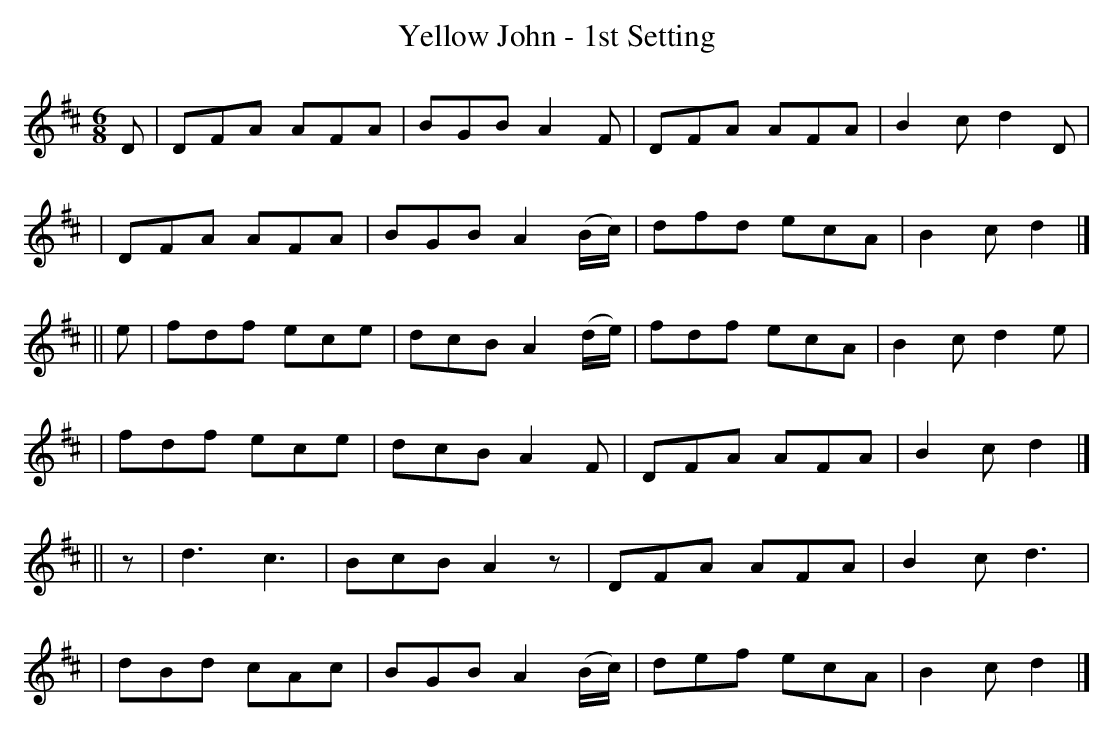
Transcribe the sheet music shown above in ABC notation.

X:1
T: Yellow John - 1st Setting
M: 6/8
L: 1/8
K: D
D \
| DFA AFA | BGB A2   F   | DFA AFA | B2c d2D |
| DFA AFA | BGB A2(B/c/) | dfd ecA | B2c d2  |]
|| e \
| fdf ece | dcB A2(d/e/) | fdf ecA | B2c d2e |
| fdf ece | dcB A2   F   | DFA AFA | B2c d2  |]
|| z \
| d3  c3  | BcB A2   z   | DFA AFA | B2c d3   |
| dBd cAc | BGB A2(B/c/) | def ecA | B2c d2  |]
